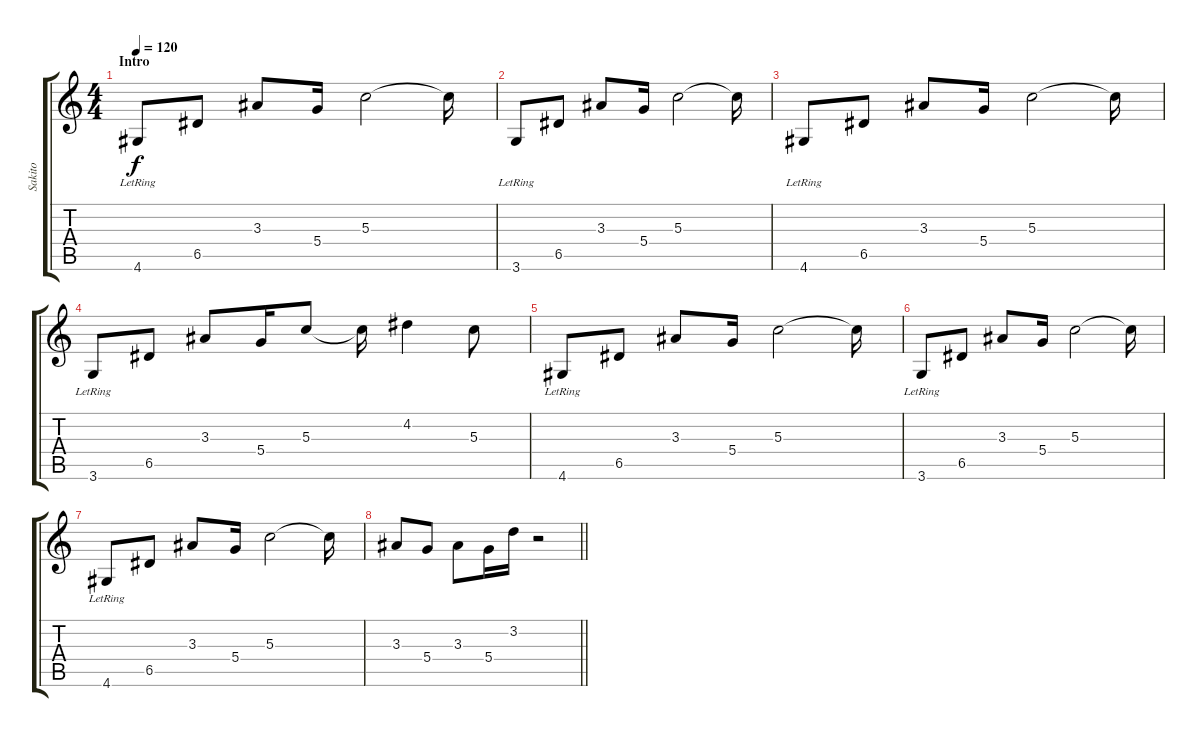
\track ("Sakito" "Sakito") {instrument acousticguitarsteel}
\staff {score tabs}
\tuning (E4 B3 G3 D3 A2 E2) {hide}
\ts (4 4)
\section ("" "Intro")
\tempo 120
\clef g2
\ks c
4.6{lr}.8{dy f instrument acousticguitarsteel} 6.5.8 3.3.8 5.4.16 5.3.2 5.3{t}.16 |
3.6{lr}.8 6.5.8 3.3.8 5.4.16 5.3.2 5.3{t}.16 |
4.6{lr}.8 6.5.8 3.3.8 5.4.16 5.3.2 5.3{t}.16 |
3.6{lr}.8 6.5.8 3.3.8 5.4.16 5.3.8 5.3{t}.16 4.2.4 5.3.8 |
4.6{lr}.8 6.5.8 3.3.8 5.4.16 5.3.2 5.3{t}.16 |
3.6{lr}.8 6.5.8 3.3.8 5.4.16 5.3.2 5.3{t}.16 |
4.6{lr}.8 6.5.8 3.3.8 5.4.16 5.3.2 5.3{t}.16 |
\barLineRight lightlight
3.3.8 5.4.8 3.3.8 5.4.16 3.2.16 r.2
